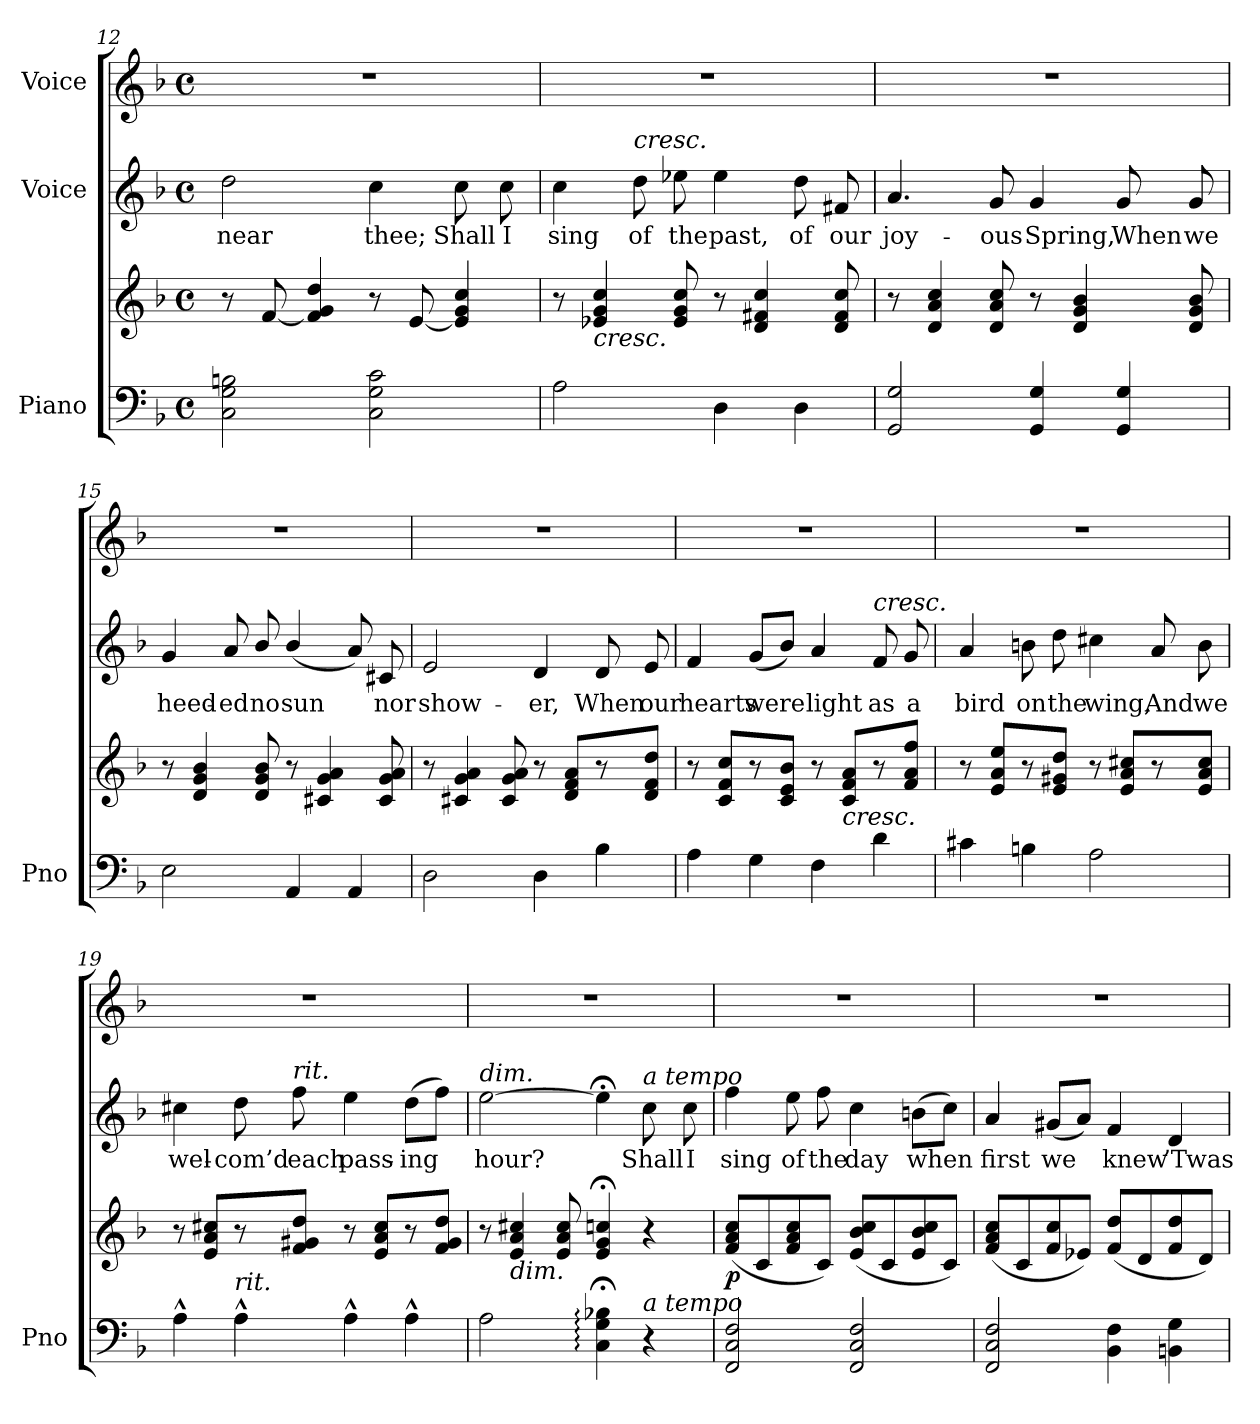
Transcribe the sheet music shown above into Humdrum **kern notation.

**kern	**kern	**dynam	**kern	**text	**dynam	**kern
*part3	*part3	*part3	*part2	*part2	*part2	*part1
*staff4	*staff3	*staff3/4	*staff2	*staff2	*staff2	*staff1
*I"Piano	*	*	*I"Voice	*	*	*I"Voice
*I'Pno	*	*	*	*	*	*
*clefF4	*clefG2	*	*clefG2	*	*	*clefG2
*k[b-]	*k[b-]	*	*k[b-]	*	*	*k[b-]
*M4/4	*M4/4	*	*M4/4	*	*	*M4/4
*met(c)	*met(c)	*	*met(c)	*	*	*met(c)
=12	=12	=12	=12	=12	=12	=12
2C\ 2G\ 2Bn\	8r	.	2dd\	near	.	1r
.	[8f/	.	.	.	.	.
.	4f/] 4g/ 4dd/	.	.	.	.	.
2C\ 2G\ 2c\	8r	.	4cc\	thee;	.	.
.	[8e/	.	.	.	.	.
.	4e/] 4g/ 4cc/	.	8cc\	Shall	.	.
.	.	.	8cc\	I	.	.
=13	=13	=13	=13	=13	=13	=13
2A\	8r	.	4cc\	sing	.	1r
!	!LO:TX:b:i:t=cresc.	!	!	!	!	!
.	4e-X/ 4g/ 4cc/	.	.	.	.	.
!	!	!	!LO:TX:a:i:t=cresc.	!	!	!
.	.	.	8dd\	of	.	.
.	8e-/ 8g/ 8cc/	.	8ee-X\	the	.	.
4D\	8r	.	4ee-\	past,	.	.
.	4d/ 4f#X/ 4cc/	.	.	.	.	.
4D\	.	.	8dd\	of	.	.
.	8d/ 8f#/ 8cc/	.	8f#X/	our	.	.
=14	=14	=14	=14	=14	=14	=14
2GG/ 2G/	8r	.	4.a/	joy-	.	1r
.	4d/ 4a/ 4cc/	.	.	.	.	.
.	8d/ 8a/ 8cc/	.	8g/	-ous	.	.
4GG/ 4G/	8r	.	4g/	Spring,	.	.
.	4d/ 4g/ 4b-/	.	.	.	.	.
4GG/ 4G/	.	.	8g/	When	.	.
.	8d/ 8g/ 8b-/	.	8g/	we	.	.
=15	=15	=15	=15	=15	=15	=15
2E\	8r	.	4g/	heed-	.	1r
.	4d/ 4g/ 4b-/	.	.	.	.	.
.	.	.	8a/	-ed	.	.
.	8d/ 8g/ 8b-/	.	8b-/	no	.	.
4AA/	8r	.	(4b-/	sun	.	.
.	4c#X/ 4g/ 4a/	.	.	.	.	.
4AA/	.	.	8a/)	.	.	.
.	8c#/ 8g/ 8a/	.	8c#X/	nor	.	.
=16	=16	=16	=16	=16	=16	=16
2D\	8r	.	2e/	show-	.	1r
.	4c#X/ 4g/ 4a/	.	.	.	.	.
.	8c#/ 8g/ 8a/	.	.	.	.	.
4D\	8r	.	4d/	-er,	.	.
.	8d/ 8f/ 8a/L	.	.	.	.	.
4B-\	8r	.	8d/	When	.	.
.	8d/ 8f/ 8dd/J	.	8e/	our	.	.
=17	=17	=17	=17	=17	=17	=17
4A\	8r	.	4f/	hearts	.	1r
.	8c/ 8f/ 8cc/L	.	.	.	.	.
4G\	8r	.	(8g/L	were	.	.
.	8c/ 8e/ 8b-/J	.	8b-/J)	.	.	.
4F\	8r	.	4a/	light	.	.
!	!LO:TX:b:i:t=cresc.	!	!	!	!	!
.	8c/ 8f/ 8a/L	.	.	.	.	.
!	!	!	!LO:TX:a:i:t=cresc.	!	!	!
4d\	8r	.	8f/	as	.	.
.	8f/ 8a/ 8ff/J	.	8g/	a	.	.
=18	=18	=18	=18	=18	=18	=18
4c#X\	8r	.	4a/	bird	.	1r
.	8e/ 8a/ 8ee/L	.	.	.	.	.
4Bn\	8r	.	8bn\	on	.	.
.	8e/ 8g#X/ 8dd/J	.	8dd\	the	.	.
2A\	8r	.	4cc#X\	wing,	.	.
.	8e/ 8a/ 8cc#X/L	.	.	.	.	.
.	8r	.	8a/	And	.	.
.	8e/ 8a/ 8cc#/J	.	8b\	we	.	.
=19	=19	=19	=19	=19	=19	=19
4A^^\	8r	.	4cc#X\	wel-	.	1r
.	8e/ 8a/ 8cc#X/L	.	.	.	.	.
!LO:TX:i:t=rit.	!	!	!	!	!	!
4A^^\	8r	.	8dd\	-com’d	.	.
!	!	!	!LO:TX:i:t=rit.	!	!	!
.	8f/ 8g#X/ 8dd/J	.	8ff\	each	.	.
4A^^\	8r	.	4ee\	pass-	.	.
.	8e/ 8a/ 8cc#/L	.	.	.	.	.
4A^^\	8r	.	(8dd\L	-ing	.	.
.	8f/ 8g#/ 8dd/J	.	8ff\J)	.	.	.
=20	=20	=20	=20	=20	=20	=20
!	!	!	!LO:TX:a:i:t=dim.	!	!	!
2A\	8r	.	[2ee\	hour?	.	1r
!	!LO:TX:b:i:t=dim.	!	!	!	!	!
.	4e/ 4a/ 4cc#X/	.	.	.	.	.
.	8e/ 8a/ 8cc#/	.	.	.	.	.
4C\:;< 4G\:;< 4B-X\:;<	4e/;< 4g/;< 4ccn/;<	.	4ee;<\]	.	.	.
!	!	!	!LO:TX:i:t=a tempo	!	!	!
!LO:TX:i:t=a tempo	!	!	!	!	!	!
4r	4r	.	8cc\	Shall	.	.
.	.	.	8cc\	I	.	.
=21	=21	=21	=21	=21	=21	=21
!	!	!LO:DY:b	!	!	!LO:DY:a	!
!	!	!	!	!	!LO:DY:n=1:a	!
2FF/ 2C/ 2F/	(8f/ 8a/ 8cc/L	p	4ff\	sing	p other-dynamics	1r
.	8c/	.	.	.	.	.
.	8f/ 8a/ 8cc/	.	8ee\	of	.	.
.	8c/J)	.	8ff\	the	.	.
2FF/ 2C/ 2F/	(8e/ 8b-/ 8cc/L	.	4cc\	day	.	.
.	8c/	.	.	.	.	.
.	8e/ 8b-/ 8cc/	.	(8bn\L	when	.	.
.	8c/J)	.	8cc\J)	.	.	.
=22	=22	=22	=22	=22	=22	=22
2FF/ 2C/ 2F/	(8f/ 8a/ 8cc/L	.	4a/	first	.	1r
.	8c/	.	.	.	.	.
.	8f/ 8cc/	.	(8g#X/L	we	.	.
.	8e-X/J)	.	8a/J)	.	.	.
4BB-\ 4F\	(8f/ 8dd/L	.	4f/	knew	.	.
.	8d/	.	.	.	.	.
4BBn\ 4G\	8f/ 8dd/	.	4d/	’Twas	.	.
.	8d/J)	.	.	.	.	.
=	=	=	=	=	=	=
*-	*-	*-	*-	*-	*-	*-
